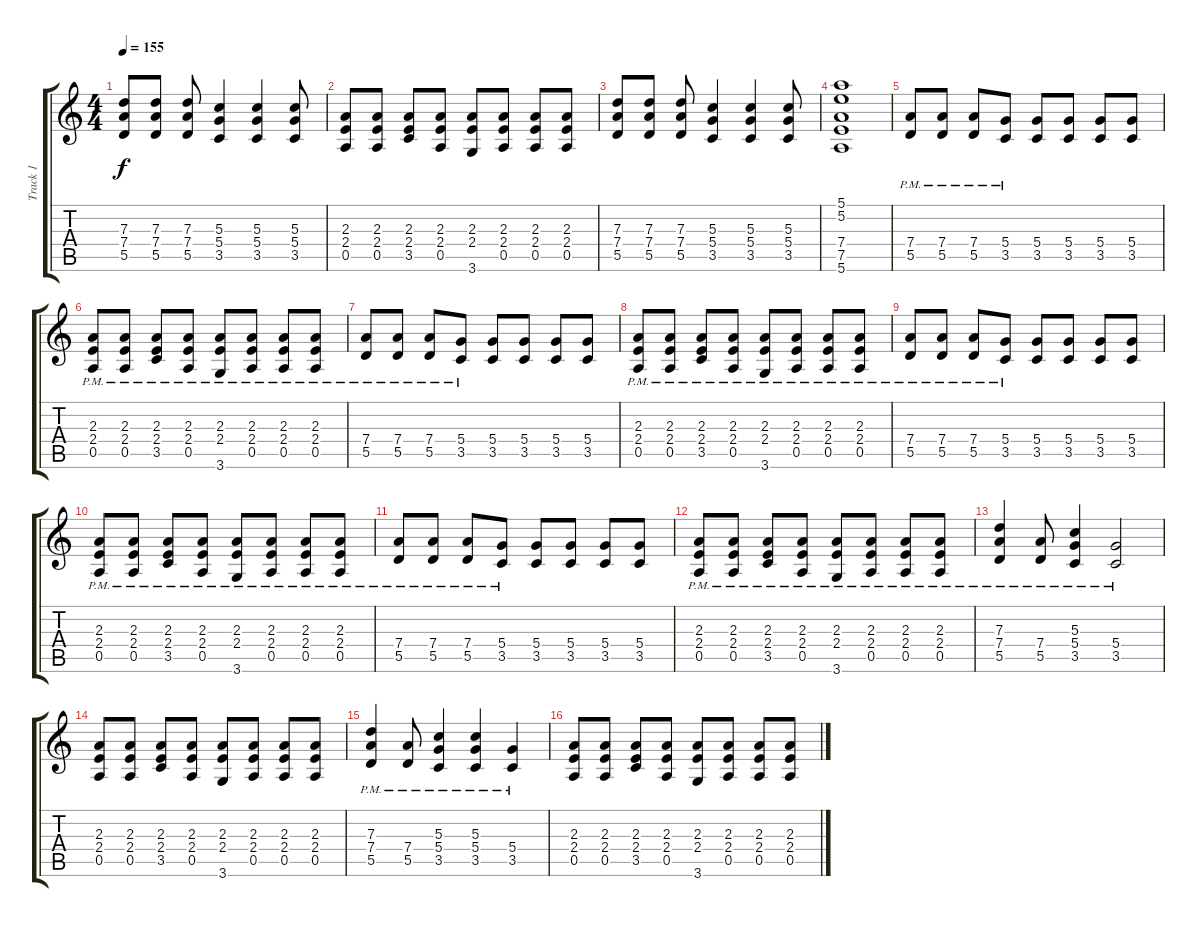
\track ("Track 1" "Track 1") {instrument overdrivenguitar}
\staff {score tabs}
\tuning (E4 B3 G3 D3 A2 E2) {hide}
\ts (4 4)
\tempo 155
\clef g2
\ks c
(7.3 7.4 5.5).8{dy f} (7.3 7.4 5.5).8 (7.3 7.4 5.5).8 (5.3 5.4 3.5).4 (5.3 5.4 3.5).4 (5.3 5.4 3.5).8 |
(2.3 2.4 0.5).8 (2.3 2.4 0.5).8 (2.3 2.4 3.5).8 (2.3 2.4 0.5).8 (2.3 2.4 3.6).8 (2.3 2.4 0.5).8 (2.3 2.4 0.5).8 (2.3 2.4 0.5).8 |
(7.3 7.4 5.5).8 (7.3 7.4 5.5).8 (7.3 7.4 5.5).8 (5.3 5.4 3.5).4 (5.3 5.4 3.5).4 (5.3 5.4 3.5).8 |
(5.1 5.2 7.4 7.5 5.6).1 |
(7.4{pm} 5.5{pm}).8 (7.4{pm} 5.5{pm}).8 (7.4{pm} 5.5{pm}).8 (5.4{pm} 3.5{pm}).8 (5.4 3.5).8 (5.4 3.5).8 (5.4 3.5).8 (5.4 3.5).8 |
(2.3{pm} 2.4{pm} 0.5{pm}).8 (2.3{pm} 2.4{pm} 0.5{pm}).8 (2.3{pm} 2.4{pm} 3.5{pm}).8 (2.3{pm} 2.4{pm} 0.5{pm}).8 (2.3{pm} 2.4{pm} 3.6{pm}).8 (2.3{pm} 2.4{pm} 0.5{pm}).8 (2.3{pm} 2.4{pm} 0.5{pm}).8 (2.3{pm} 2.4{pm} 0.5{pm}).8 |
(7.4{pm} 5.5{pm}).8 (7.4{pm} 5.5{pm}).8 (7.4{pm} 5.5{pm}).8 (5.4{pm} 3.5{pm}).8 (5.4 3.5).8 (5.4 3.5).8 (5.4 3.5).8 (5.4 3.5).8 |
(2.3{pm} 2.4{pm} 0.5{pm}).8 (2.3{pm} 2.4{pm} 0.5{pm}).8 (2.3{pm} 2.4{pm} 3.5{pm}).8 (2.3{pm} 2.4{pm} 0.5{pm}).8 (2.3{pm} 2.4{pm} 3.6{pm}).8 (2.3{pm} 2.4{pm} 0.5{pm}).8 (2.3{pm} 2.4{pm} 0.5{pm}).8 (2.3{pm} 2.4{pm} 0.5{pm}).8 |
(7.4{pm} 5.5{pm}).8 (7.4{pm} 5.5{pm}).8 (7.4{pm} 5.5{pm}).8 (5.4{pm} 3.5{pm}).8 (5.4 3.5).8 (5.4 3.5).8 (5.4 3.5).8 (5.4 3.5).8 |
(2.3{pm} 2.4{pm} 0.5{pm}).8 (2.3{pm} 2.4{pm} 0.5{pm}).8 (2.3{pm} 2.4{pm} 3.5{pm}).8 (2.3{pm} 2.4{pm} 0.5{pm}).8 (2.3{pm} 2.4{pm} 3.6{pm}).8 (2.3{pm} 2.4{pm} 0.5{pm}).8 (2.3{pm} 2.4{pm} 0.5{pm}).8 (2.3{pm} 2.4{pm} 0.5{pm}).8 |
(7.4{pm} 5.5{pm}).8 (7.4{pm} 5.5{pm}).8 (7.4{pm} 5.5{pm}).8 (5.4{pm} 3.5{pm}).8 (5.4 3.5).8 (5.4 3.5).8 (5.4 3.5).8 (5.4 3.5).8 |
(2.3{pm} 2.4{pm} 0.5{pm}).8 (2.3{pm} 2.4{pm} 0.5{pm}).8 (2.3{pm} 2.4{pm} 3.5{pm}).8 (2.3{pm} 2.4{pm} 0.5{pm}).8 (2.3{pm} 2.4{pm} 3.6{pm}).8 (2.3{pm} 2.4{pm} 0.5{pm}).8 (2.3{pm} 2.4{pm} 0.5{pm}).8 (2.3{pm} 2.4{pm} 0.5{pm}).8 |
(7.3 7.4{pm} 5.5{pm}).4 (7.4{pm} 5.5{pm}).8 (5.3 5.4{pm} 3.5{pm}).4 (5.4{pm} 3.5{pm}).2 |
(2.3 2.4 0.5).8 (2.3 2.4 0.5).8 (2.3 2.4 3.5).8 (2.3 2.4 0.5).8 (2.3 2.4 3.6).8 (2.3 2.4 0.5).8 (2.3 2.4 0.5).8 (2.3 2.4 0.5).8 |
(7.3{pm} 7.4{pm} 5.5{pm}).4 (7.4{pm} 5.5{pm}).8 (5.3{pm} 5.4{pm} 3.5{pm}).4 (5.3{pm} 5.4{pm} 3.5{pm}).4 (5.4{pm} 3.5{pm}).4 |
(2.3 2.4 0.5).8 (2.3 2.4 0.5).8 (2.3 2.4 3.5).8 (2.3 2.4 0.5).8 (2.3 2.4 3.6).8 (2.3 2.4 0.5).8 (2.3 2.4 0.5).8 (2.3 2.4 0.5).8
